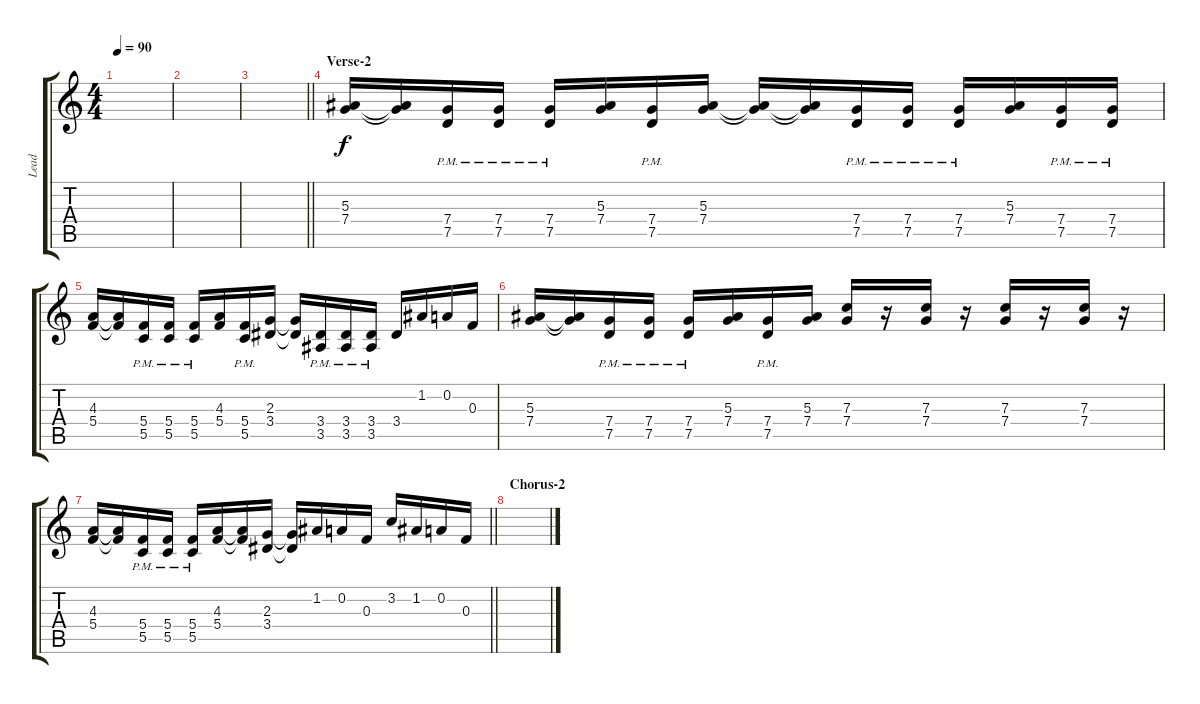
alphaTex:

\track ("Lead" "Lead") {instrument distortionguitar}
\staff {score tabs}
\tuning (D4 A3 F3 C3 G2 D2) {hide}
\ts (4 4)
\tempo 90
\clef g2
\ks c
|
|
\barLineRight lightlight
|
\section ("" "Verse-2")
(5.3 7.4).16 (5.3{t} 7.4{t}).16 (7.4{pm} 7.5{pm}).16 (7.4{pm} 7.5{pm}).16 (7.4{pm} 7.5{pm}).16 (5.3 7.4).16 (7.4{pm} 7.5{pm}).16 (5.3 7.4).16 (5.3{t} 7.4{t}).16 (5.3{t} 7.4{t}).16 (7.4{pm} 7.5{pm}).16 (7.4{pm} 7.5{pm}).16 (7.4{pm} 7.5{pm}).16 (5.3 7.4).16 (7.4{pm} 7.5{pm}).16 (7.4{pm} 7.5{pm}).16 |
(4.3 5.4).16 (4.3{t} 5.4{t}).16 (5.4{pm} 5.5{pm}).16 (5.4{pm} 5.5{pm}).16 (5.4{pm} 5.5{pm}).16 (4.3 5.4).16 (5.4{pm} 5.5{pm}).16 (2.3 3.4).16 (2.3{t} 3.4{t}).16 (3.4{pm} 3.5{pm}).16 (3.4{pm} 3.5{pm}).16 (3.4{pm} 3.5{pm}).16 3.4.16 1.2.16 0.2.16 0.3.16 |
(5.3 7.4).16 (5.3{t} 7.4{t}).16 (7.4{pm} 7.5{pm}).16 (7.4{pm} 7.5{pm}).16 (7.4{pm} 7.5{pm}).16 (5.3 7.4).16 (7.4{pm} 7.5{pm}).16 (5.3 7.4).16 (7.3 7.4).16 r.16 (7.3 7.4).16 r.16 (7.3 7.4).16 r.16 (7.3 7.4).16 r.16 |
\barLineRight lightlight
(4.3 5.4).16 (4.3{t} 5.4{t}).16 (5.4{pm} 5.5{pm}).16 (5.4{pm} 5.5{pm}).16 (5.4{pm} 5.5{pm}).16 (4.3 5.4).16 (4.3{t} 5.4{t}).16 (2.3 3.4).16 (2.3{t} 3.4{t}).16 1.2.16 0.2.16 0.3.16 3.2.16 1.2.16 0.2.16 0.3.16 |
\section ("" "Chorus-2")
